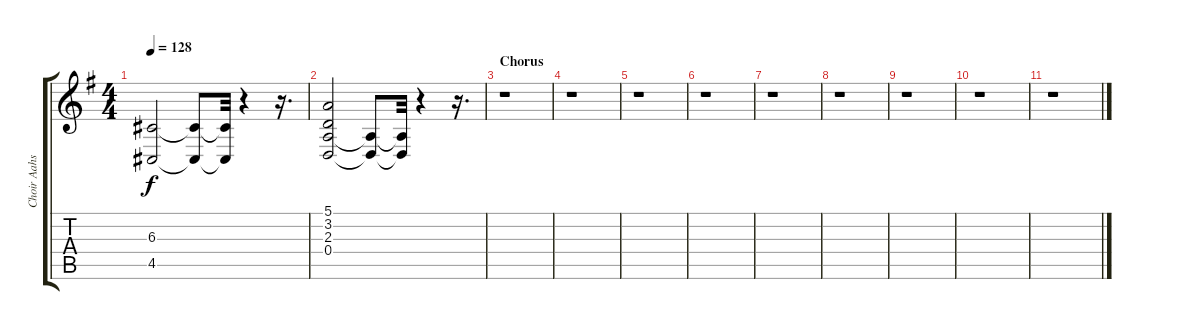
\track ("Choir Aahs" "Choir Aahs") {instrument choiraahs}
\staff {score tabs}
\tuning (E4 B3 G3 D3 A2 E2) {hide}
\ts (4 4)
\tempo 128
\clef g2
\ks g
(6.3{t} 4.5{t}).2{dy f} (6.3{t} 4.5{t}).8 (6.3{t} 4.5{t}).32 r.4 r.16{d} |
(5.1 3.2 2.3 0.4).2 (2.3{t} 0.4{t}).8 (2.3{t} 0.4{t}).32 r.4 r.16{d} |
\section ("" "Chorus")
r.1 |
r.1 |
r.1 |
r.1 |
r.1 |
r.1 |
r.1 |
r.1 |
r.1
